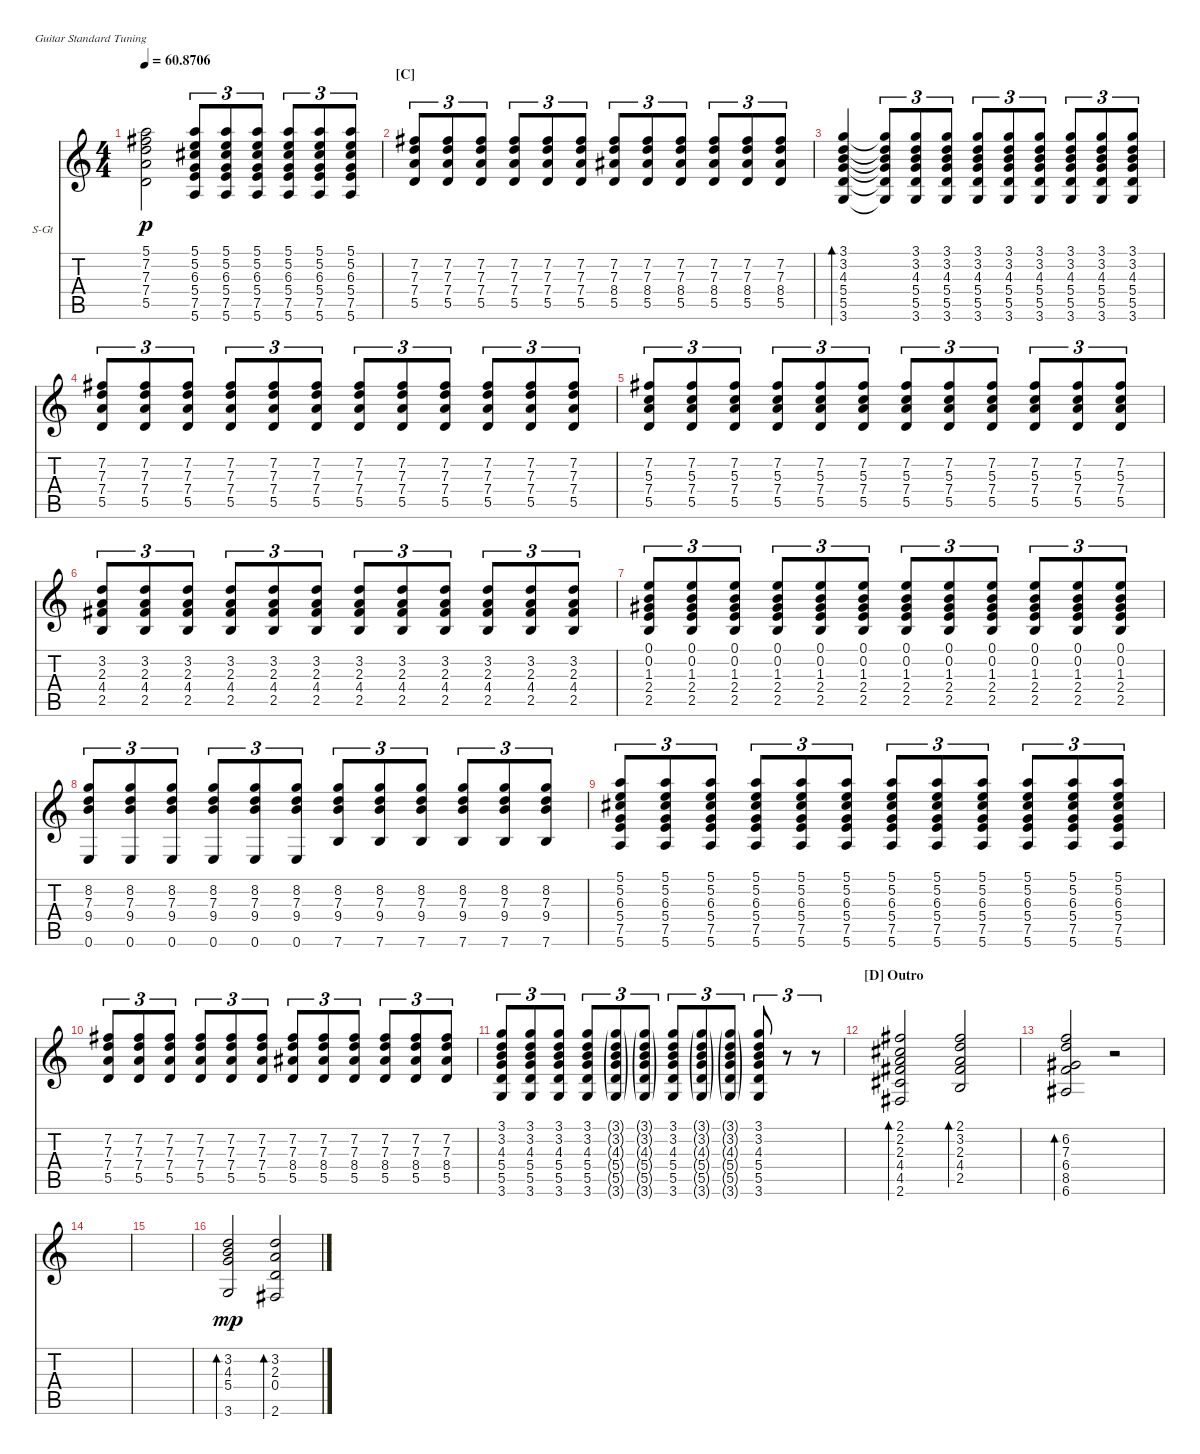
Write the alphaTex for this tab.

\defaultSystemsLayout 4
\bracketExtendMode nobrackets
\firstSystemTrackNameOrientation horizontal
\otherSystemsTrackNameOrientation horizontal
\track ("Steel Guitar" "S-Gt") {instrument acousticguitarsteel}
\staff {score tabs}
\tuning (E4 B3 G3 D3 A2 E2)
\ts (4 4)
\tempo
60.8706
\accidentals auto
\clef g2
\ottava regular
\simile none
\scale
0.333333
\ks c
(5.1 7.2 7.3 7.4 5.5).2{dy p} (7.5 5.4 5.6 6.3 5.2 5.1).8{tu (3 2)} (5.1 5.2 6.3 5.4 7.5 5.6).8{tu (3 2)} (7.5 5.4 5.6 6.3 5.2 5.1).8{tu (3 2)} (5.1 5.2 6.3 5.4 7.5 5.6).8{tu (3 2)} (7.5 5.4 5.6 6.3 5.2 5.1).8{tu (3 2)} (5.1 5.2 6.3 5.4 7.5 5.6).8{tu (3 2)} |
\section ("C" "")
(5.5 7.4 7.3 7.2).8{tu (3 2)} (7.2 7.3 7.4 5.5).8{tu (3 2)} (5.5 7.4 7.3 7.2).8{tu (3 2)} (7.2 7.3 7.4 5.5).8{tu (3 2)} (5.5 7.4 7.3 7.2).8{tu (3 2)} (7.2 7.3 7.4 5.5).8{tu (3 2)} (5.5 8.4 7.3 7.2).8{tu (3 2)} (7.2 7.3 8.4 5.5).8{tu (3 2)} (5.5 8.4 7.3 7.2).8{tu (3 2)} (5.5 8.4 7.3 7.2).8{tu (3 2)} (7.2 7.3 8.4 5.5).8{tu (3 2)} (5.5 8.4 7.3 7.2).8{tu (3 2)} |
(3.1 3.2 4.3 5.4 5.5 3.6).4{bd 101} (3.1{t} 3.2{t} 4.3{t} 5.4{t} 5.5{t} 3.6{t}).8{tu (3 2)} (3.1 3.2 4.3 5.4 5.5 3.6).8{tu (3 2)} (3.2 3.1 4.3 5.4 5.5 3.6).8{tu (3 2)} (3.6 5.5 5.4 4.3 3.2 3.1).8{tu (3 2)} (3.1 3.2 4.3 5.4 5.5 3.6).8{tu (3 2)} (3.6 5.5 5.4 4.3 3.2 3.1).8{tu (3 2)} (3.1 3.2 4.3 5.4 5.5 3.6).8{tu (3 2)} (3.6 5.5 5.4 4.3 3.2 3.1).8{tu (3 2)} (3.1 3.2 4.3 5.4 5.5 3.6).8{tu (3 2)} |
(5.5 7.4 7.3 7.2).8{tu (3 2)} (7.2 7.3 7.4 5.5).8{tu (3 2)} (5.5 7.4 7.3 7.2).8{tu (3 2)} (7.2 7.3 7.4 5.5).8{tu (3 2)} (5.5 7.4 7.3 7.2).8{tu (3 2)} (7.2 7.3 7.4 5.5).8{tu (3 2)} (5.5 7.4 7.3 7.2).8{tu (3 2)} (7.2 7.3 7.4 5.5).8{tu (3 2)} (5.5 7.4 7.3 7.2).8{tu (3 2)} (7.2 7.3 7.4 5.5).8{tu (3 2)} (5.5 7.4 7.3 7.2).8{tu (3 2)} (7.2 7.3 7.4 5.5).8{tu (3 2)} |
(5.5 7.4 5.3 7.2).8{tu (3 2)} (7.2 5.3 7.4 5.5).8{tu (3 2)} (5.5 7.4 5.3 7.2).8{tu (3 2)} (7.2 5.3 7.4 5.5).8{tu (3 2)} (5.5 7.4 5.3 7.2).8{tu (3 2)} (7.2 5.3 7.4 5.5).8{tu (3 2)} (5.5 7.4 5.3 7.2).8{tu (3 2)} (7.2 5.3 7.4 5.5).8{tu (3 2)} (5.5 7.4 5.3 7.2).8{tu (3 2)} (7.2 5.3 7.4 5.5).8{tu (3 2)} (5.5 7.4 5.3 7.2).8{tu (3 2)} (7.2 5.3 7.4 5.5).8{tu (3 2)} |
(2.5 4.4 2.3 3.2).8{tu (3 2)} (3.2 2.3 4.4 2.5).8{tu (3 2)} (3.2 2.3 4.4 2.5).8{tu (3 2)} (3.2 2.3 4.4 2.5).8{tu (3 2)} (3.2 2.3 4.4 2.5).8{tu (3 2)} (3.2 2.3 4.4 2.5).8{tu (3 2)} (2.5 4.4 2.3 3.2).8{tu (3 2)} (3.2 2.3 4.4 2.5).8{tu (3 2)} (3.2 2.3 4.4 2.5).8{tu (3 2)} (3.2 2.3 4.4 2.5).8{tu (3 2)} (3.2 2.3 4.4 2.5).8{tu (3 2)} (3.2 2.3 4.4 2.5).8{tu (3 2)} |
(2.4 1.3 0.2 0.1 2.5).8{tu (3 2)} (0.1 0.2 1.3 2.4 2.5).8{tu (3 2)} (0.1 0.2 1.3 2.4 2.5).8{tu (3 2)} (0.1 0.2 1.3 2.4 2.5).8{tu (3 2)} (0.1 0.2 1.3 2.4 2.5).8{tu (3 2)} (0.1 0.2 1.3 2.4 2.5).8{tu (3 2)} (2.4 1.3 0.2 0.1 2.5).8{tu (3 2)} (0.1 0.2 1.3 2.4 2.5).8{tu (3 2)} (0.1 0.2 1.3 2.4 2.5).8{tu (3 2)} (0.1 0.2 1.3 2.4 2.5).8{tu (3 2)} (0.1 0.2 1.3 2.4 2.5).8{tu (3 2)} (0.1 0.2 1.3 2.4 2.5).8{tu (3 2)} |
(0.6 9.4 7.3 8.2).8{tu (3 2)} (8.2 7.3 9.4 0.6).8{tu (3 2)} (8.2 7.3 9.4 0.6).8{tu (3 2)} (8.2 7.3 9.4 0.6).8{tu (3 2)} (8.2 7.3 9.4 0.6).8{tu (3 2)} (8.2 7.3 9.4 0.6).8{tu (3 2)} (8.2 7.3 9.4 7.6).8{tu (3 2)} (8.2 7.3 9.4 7.6).8{tu (3 2)} (8.2 7.3 9.4 7.6).8{tu (3 2)} (8.2 7.3 9.4 7.6).8{tu (3 2)} (8.2 7.3 9.4 7.6).8{tu (3 2)} (8.2 7.3 9.4 7.6).8{tu (3 2)} |
(5.6 7.5 5.4 6.3 5.2 5.1).8{tu (3 2)} (5.1 5.2 6.3 5.4 7.5 5.6).8{tu (3 2)} (5.1 5.2 6.3 5.4 7.5 5.6).8{tu (3 2)} (5.1 5.2 6.3 5.4 7.5 5.6).8{tu (3 2)} (5.1 5.2 6.3 5.4 7.5 5.6).8{tu (3 2)} (5.1 5.2 6.3 5.4 7.5 5.6).8{tu (3 2)} (5.6 7.5 5.4 6.3 5.2 5.1).8{tu (3 2)} (5.1 5.2 6.3 5.4 7.5 5.6).8{tu (3 2)} (5.1 5.2 6.3 5.4 7.5 5.6).8{tu (3 2)} (5.1 5.2 6.3 5.4 7.5 5.6).8{tu (3 2)} (5.1 5.2 6.3 5.4 7.5 5.6).8{tu (3 2)} (5.1 5.2 6.3 5.4 7.5 5.6).8{tu (3 2)} |
(5.5 7.4 7.3 7.2).8{tu (3 2)} (7.2 7.3 7.4 5.5).8{tu (3 2)} (5.5 7.4 7.3 7.2).8{tu (3 2)} (7.2 7.3 7.4 5.5).8{tu (3 2)} (5.5 7.4 7.3 7.2).8{tu (3 2)} (7.2 7.3 7.4 5.5).8{tu (3 2)} (5.5 8.4 7.3 7.2).8{tu (3 2)} (7.2 7.3 8.4 5.5).8{tu (3 2)} (5.5 8.4 7.3 7.2).8{tu (3 2)} (5.5 8.4 7.3 7.2).8{tu (3 2)} (7.2 7.3 8.4 5.5).8{tu (3 2)} (5.5 8.4 7.3 7.2).8{tu (3 2)} |
(3.1 3.2 4.3 5.4 5.5 3.6).8{tu (3 2)} (3.1 3.2 4.3 5.4 5.5 3.6).8{tu (3 2)} (3.1 3.2 4.3 5.4 5.5 3.6).8{tu (3 2)} (3.1 3.2 4.3 5.4 5.5 3.6).8{tu (3 2)} (3.2{g} 3.1{g} 4.3{g} 5.4{g} 5.5{g} 3.6{g}).8{tu (3 2)} (3.6{g} 5.5{g} 5.4{g} 4.3{g} 3.2{g} 3.1{g}).8{tu (3 2)} (3.1 3.2 4.3 5.4 5.5 3.6).8{tu (3 2)} (3.6{g} 5.5{g} 5.4{g} 4.3{g} 3.2{g} 3.1{g}).8{tu (3 2)} (3.1{g} 3.2{g} 4.3{g} 5.4{g} 5.5{g} 3.6{g}).8{tu (3 2)} (3.6 5.5 5.4 4.3 3.2 3.1).8{tu (3 2)} r.8{tu (3 2)} r.8{tu (3 2)} |
\section ("D" "Outro")
(2.1 2.2 2.3 4.4 4.5 2.6).2{bd 119} (2.1 3.2 2.3 4.4 2.5).2{bd 169} |
(6.6 6.4 7.3 6.2 8.5).2{bd 355} r.2 |
|
|
(4.3 3.2 5.4 3.6).2{bd 200 dy mp} (2.6 0.4 2.3 3.2).2{bd 197}
